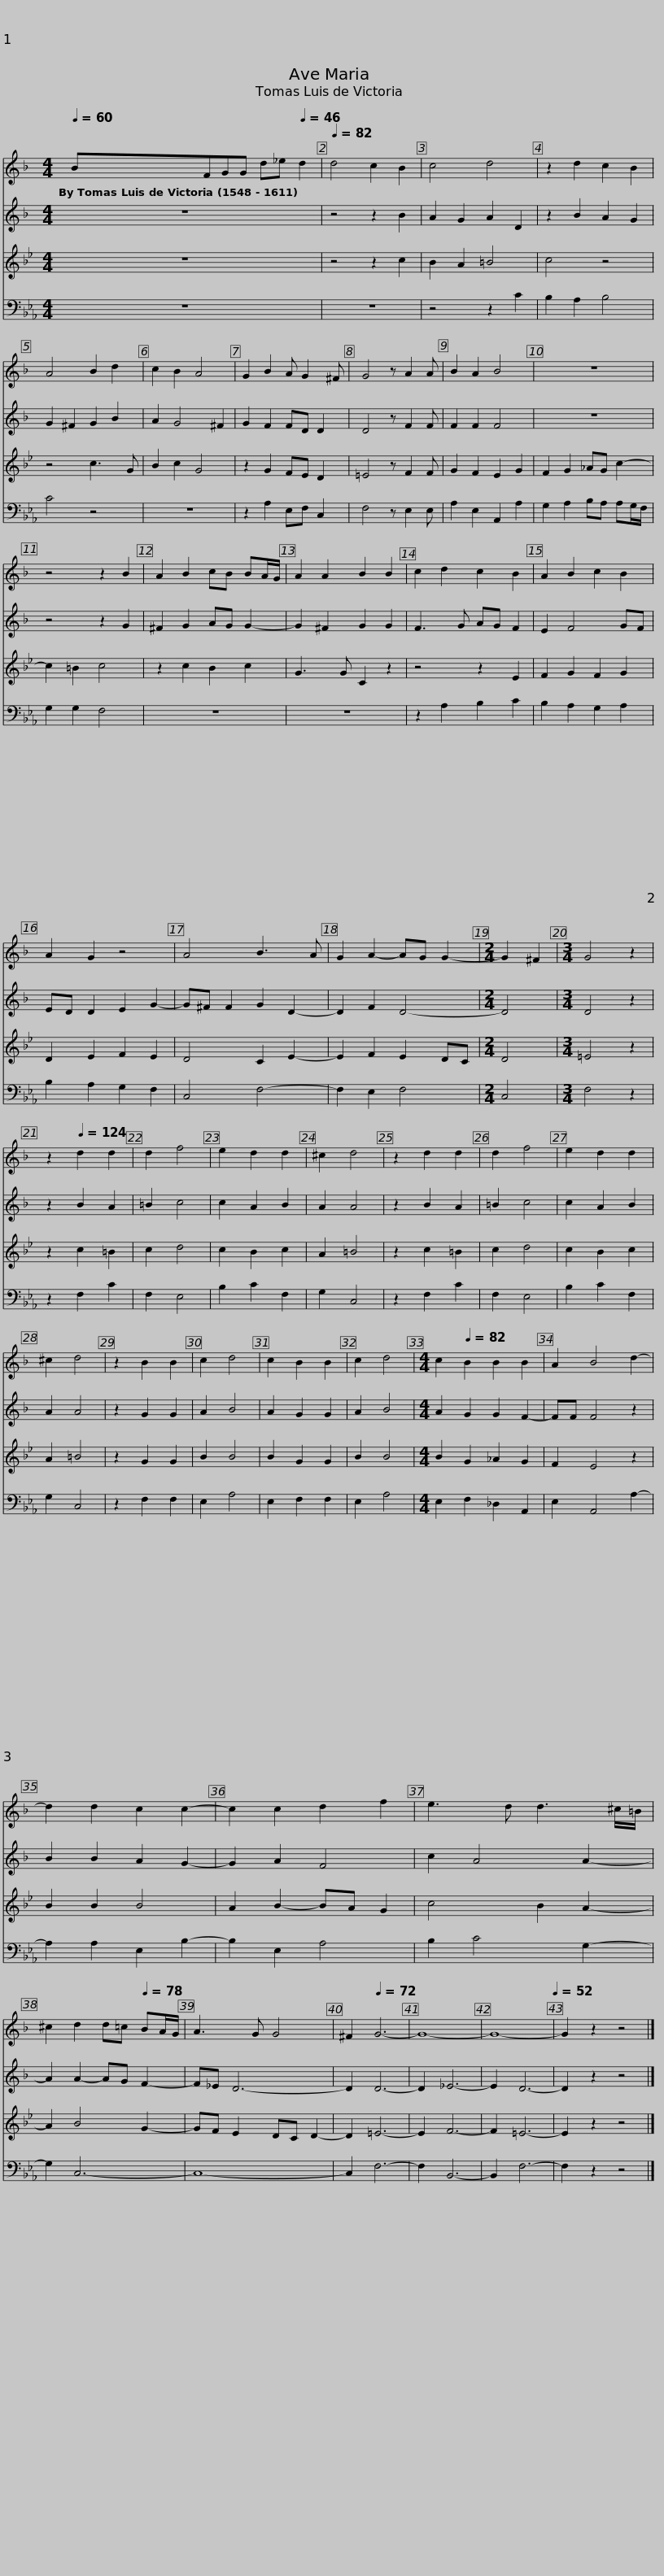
X:1
%%score 1 2 3 4
L:1/8
Q:1/4=60
M:4/4
I:linebreak $
K:Eb
V:1 treble transpose=-2
V:2 treble transpose=-2
V:3 treble transpose=-7
V:4 bass
V:1
[K:F] BFGG d_e[Q:1/4=46] d2 |[Q:1/4=82] d4 c2 B2 | c4 d4 | z2 d2 c2 B2 | A4 B2 d2 |$ %5
 c2 B2 A4 | G2 B2 A G2 ^F | G4 z A2 A | B2 A2 B4 | z8 | %10
 z4 z2 B2 | A2 B2 cB BA/G/ |$ A2 A2 B2 B2 | c2 d2 c2 B2 | A2 B2 c2 B2 | %15
 A2 G2 z4 | A4 B3 A | G2 A2- AG G2- |$[M:2/4] G2 ^F2 |[M:3/4] G4 z2 | %20
 z2[Q:1/4=124] d2 d2 | d2 f4 | e2 d2 d2 | ^c2 d4 | z2 d2 d2 | %25
 d2 f4 | e2 d2 d2 | ^c2 d4 | z2 B2 B2 |$ c2 d4 | %30
 c2 B2 B2 | c2 d4 |[M:4/4] c2[Q:1/4=82] B2 B2 B2 | A2 B4 d2- | d2 d2 c2 c2- | %35
 c2 c2 d2 f2 | e3 d d3 ^c/=B/ |$ ^c2 d2 d=c[Q:1/4=78] BA/G/ | A3 G G4[Q:1/4=76][Q:1/4=74] | ^F2[Q:1/4=72] G6- | %40
 G8- | G8-[Q:1/4=52] | G2 z2 z4 |] %43
V:2
[K:F] z8 | z4 z2 B2 | A2 G2 A2 D2 | z2 B2 A2 G2 | G2 ^F2 G2 B2 |$ %5
 A2 G4 ^F2 | G2 F2 FD D2 | D4 z F2 F | F2 F2 F4 | z8 | %10
 z4 z2 G2 | ^F2 G2 AG G2- |$ G2 ^F2 G2 G2 | F3 G AG F2 | E2 F4 GF | %15
 ED D2 E2 G2- | G^F F2 G2 D2- | D2 F2 D4- |$[M:2/4] D4 |[M:3/4] D4 z2 | %20
 z2 B2 A2 | =B2 c4 | c2 A2 B2 | A2 A4 | z2 B2 A2 | %25
 =B2 c4 | c2 A2 B2 | A2 A4 | z2 G2 G2 |$ A2 B4 | %30
 A2 G2 G2 | A2 B4 |[M:4/4] A2 G2 G2 F2- | FF F4 z2 | B2 B2 A2 G2- | %35
 G2 A2 F4 | c2 A4 A2- |$ A2 A2- AG F2- | F_E D6- | D2 D6- | %40
 D2 _E6- | E2 D6- | D2 z2 z4 |] %43
V:3
[K:Bb] z8 | z4 z2 c2 | B2 A2 =B4 | c4 z4 | z4 c3 G |$ %5
 B2 c2 G4 | z2 G2 FE D2 | =E4 z F2 F | G2 F2 E2 G2 | F2 G2 _AG c2- | %10
 c2 =B2 c4 | z2 c2 B2 c2 |$ G3 G C2 z2 | z4 z2 E2 | F2 G2 F2 G2 | %15
 D2 E2 F2 E2 | D4 C2 E2- | E2 F2 E2 DC |$[M:2/4] D4 |[M:3/4] =E4 z2 | %20
 z2 c2 =B2 | c2 d4 | c2 B2 c2 | A2 =B4 | z2 c2 =B2 | %25
 c2 d4 | c2 B2 c2 | A2 =B4 | z2 G2 G2 |$ B2 B4 | %30
 B2 G2 G2 | B2 B4 |[M:4/4] B2 G2 _A2 G2 | F2 E4 z2 | B2 B2 B4 | %35
 A2 B2- BA G2 | c4 B2 A2- |$ A2 B4 G2- | GF E2 DC D2- | D2 =E6- | %40
 E2 F6- | F2 =E6- | E2 z2 z4 |] %43
V:4
 z8 | z8 | z4 z2 C2 | B,2 A,2 B,4 | C4 z4 |$ %5
 z8 | z2 A,2 E,F, C,2 | F,4 z E,2 E, | A,2 E,2 A,,2 A,2 | G,2 A,2 B,A, A,G,/F,/ | %10
 G,2 G,2 F,4 | z8 |$ z8 | z2 A,2 B,2 C2 | B,2 A,2 G,2 A,2 | %15
 B,2 A,2 G,2 F,2 | C,4 F,4- | F,2 E,2 F,4 |$[M:2/4] C,4 |[M:3/4] F,4 z2 | %20
 z2 F,2 C2 | F,2 E,4 | B,2 C2 F,2 | G,2 C,4 | z2 F,2 C2 | %25
 F,2 E,4 | B,2 C2 F,2 | G,2 C,4 | z2 F,2 F,2 |$ E,2 A,4 | %30
 E,2 F,2 F,2 | E,2 A,4 |[M:4/4] E,2 F,2 _D,2 A,,2 | E,2 A,,4 A,2- | A,2 A,2 E,2 B,2- | %35
 B,2 E,2 A,4 | B,2 C4 G,2- |$ G,2 C,6- | C,8- | C,2 F,6- | %40
 F,2 B,,6- | B,,2 F,6- | F,2 z2 z4 |] %43
